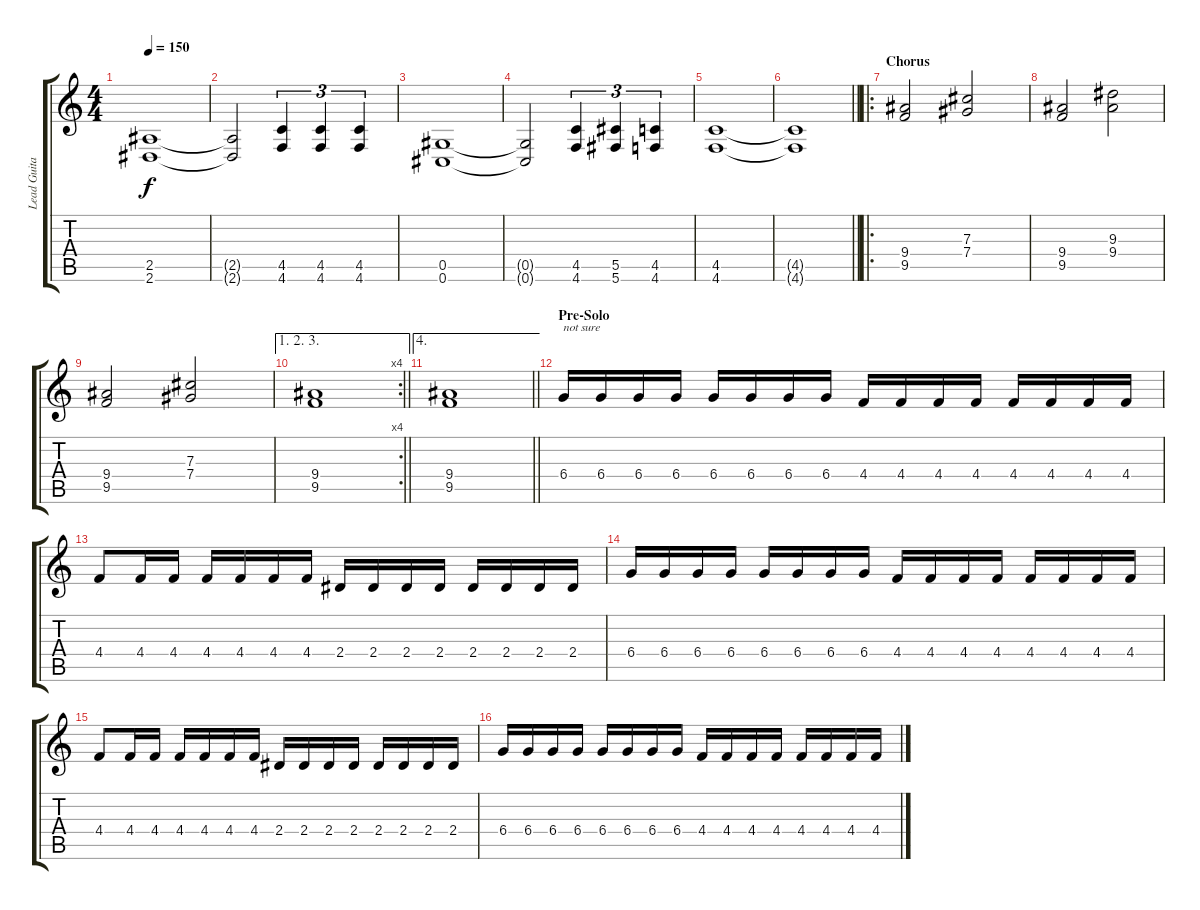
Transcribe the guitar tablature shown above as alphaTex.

\track ("Lead Guitar" "Lead Guita") {instrument distortionguitar}
\staff {score tabs}
\tuning (Eb4 Bb3 Gb3 Db3 Ab2 Db2) {hide}
\ts (4 4)
\tempo 150
\clef g2
\ks c
(2.5 2.6).1{dy f} |
(2.5{t} 2.6{t}).2 (4.5 4.6).4{tu (3 2)} (4.5 4.6).4{tu (3 2)} (4.5 4.6).4{tu (3 2)} |
(0.5 0.6).1 |
(0.5{t} 0.6{t}).2 (4.5 4.6).4{tu (3 2)} (5.5 5.6).4{tu (3 2)} (4.5 4.6).4{tu (3 2)} |
(4.5 4.6).1 |
\barLineRight lightlight
(4.5{t} 4.6{t}).1 |
\ro
\section ("" "Chorus")
(9.4 9.5).2 (7.3 7.4).2 |
(9.4 9.5).2 (9.3 9.4).2 |
(9.4 9.5).2 (7.3 7.4).2 |
\ae (1 2 3)
\rc 4
\barLineRight lightlight
(9.4 9.5).1 |
\ae 4
\barLineRight lightlight
(9.4 9.5).1 |
\section ("" "Pre-Solo")
6.4.16{txt "not sure"} 6.4.16 6.4.16 6.4.16 6.4.16 6.4.16 6.4.16 6.4.16 4.4.16 4.4.16 4.4.16 4.4.16 4.4.16 4.4.16 4.4.16 4.4.16 |
4.4.8 4.4.16 4.4.16 4.4.16 4.4.16 4.4.16 4.4.16 2.4.16 2.4.16 2.4.16 2.4.16 2.4.16 2.4.16 2.4.16 2.4.16 |
6.4.16 6.4.16 6.4.16 6.4.16 6.4.16 6.4.16 6.4.16 6.4.16 4.4.16 4.4.16 4.4.16 4.4.16 4.4.16 4.4.16 4.4.16 4.4.16 |
4.4.8 4.4.16 4.4.16 4.4.16 4.4.16 4.4.16 4.4.16 2.4.16 2.4.16 2.4.16 2.4.16 2.4.16 2.4.16 2.4.16 2.4.16 |
6.4.16 6.4.16 6.4.16 6.4.16 6.4.16 6.4.16 6.4.16 6.4.16 4.4.16 4.4.16 4.4.16 4.4.16 4.4.16 4.4.16 4.4.16 4.4.16
